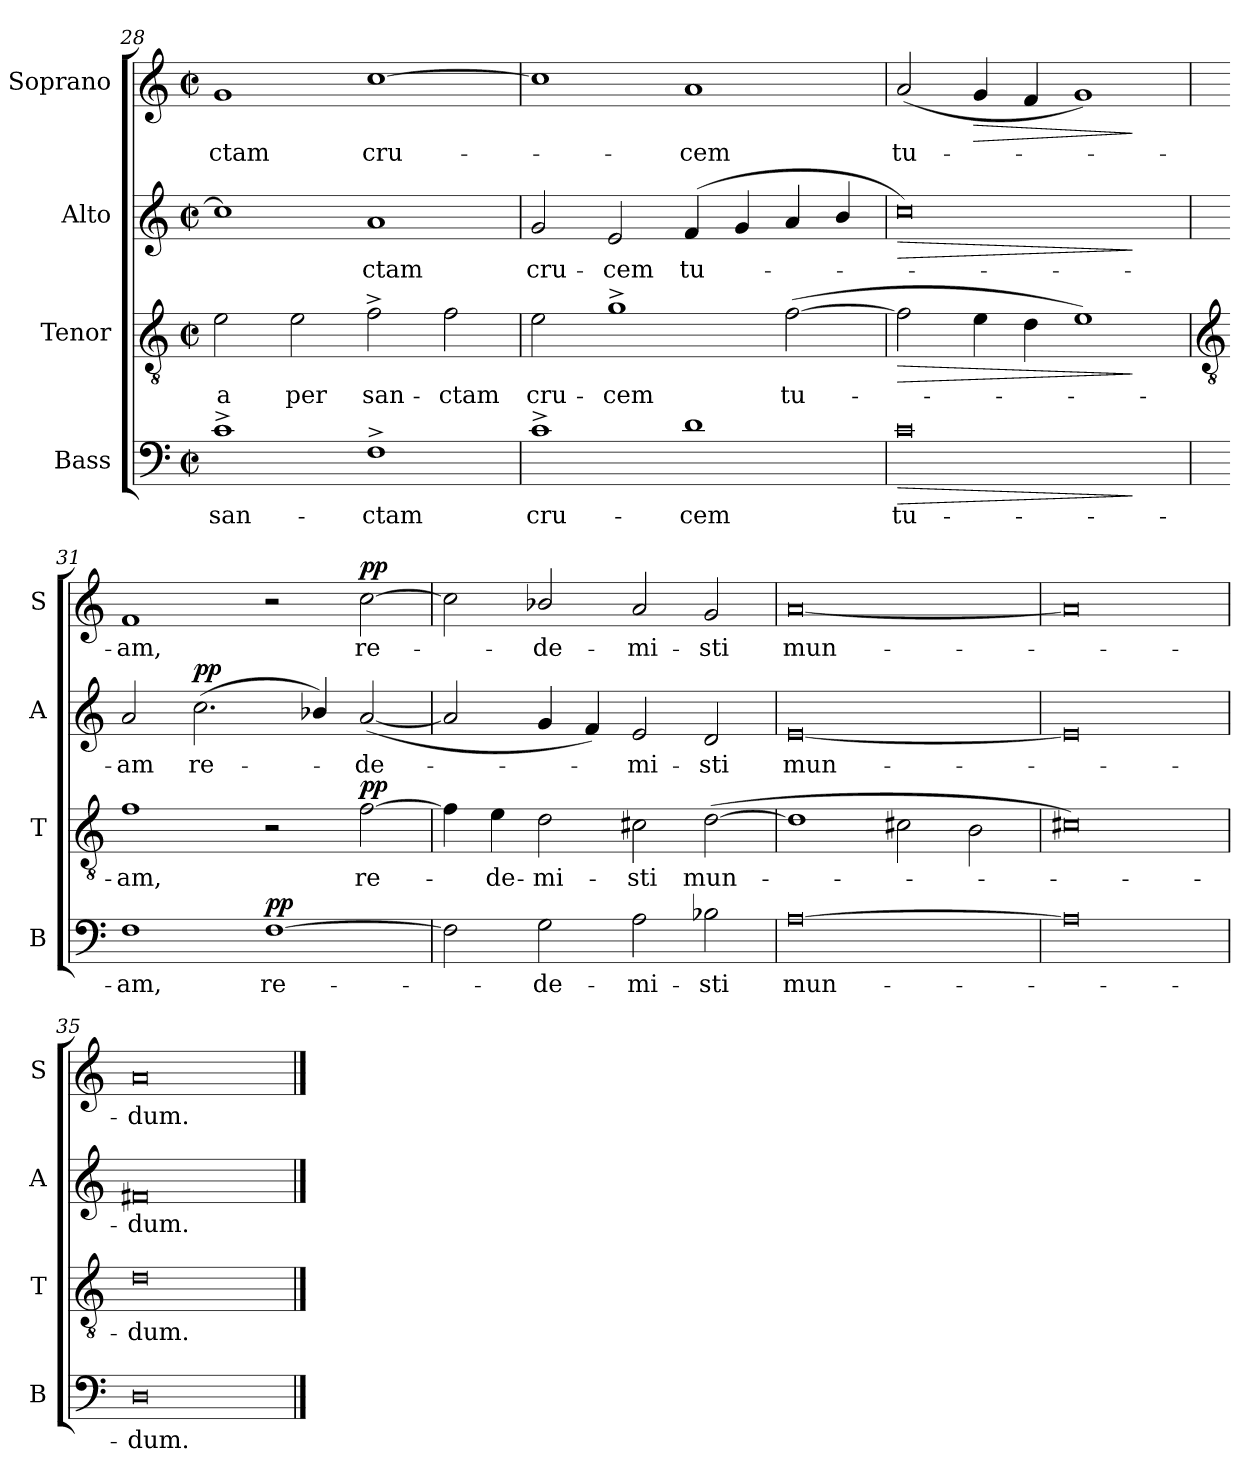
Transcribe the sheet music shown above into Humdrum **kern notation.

**kern	**text	**dynam	**kern	**text	**dynam	**kern	**text	**dynam	**kern	**text	**dynam
*part4	*part4	*part4	*part3	*part3	*part3	*part2	*part2	*part2	*part1	*part1	*part1
*staff4	*staff4	*staff4	*staff3	*staff3	*staff3	*staff2	*staff2	*staff2	*staff1	*staff1	*staff1
*I"Bass	*	*	*I"Tenor	*	*	*I"Alto	*	*	*I"Soprano	*	*
*I'B	*	*	*I'T	*	*	*I'A	*	*	*I'S	*	*
*clefF4	*	*	*clefGv2	*	*	*clefG2	*	*	*clefG2	*	*
*k[]	*	*	*k[]	*	*	*k[]	*	*	*k[]	*	*
*C:	*	*	*C:	*	*	*C:	*	*	*C:	*	*
*M4/2	*	*	*M4/2	*	*	*M4/2	*	*	*M4/2	*	*
*met(c|)	*	*	*met(c|)	*	*	*met(c|)	*	*	*met(c|)	*	*
=28	=28	=28	=28	=28	=28	=28	=28	=28	=28	=28	=28
!	!LO:LY:b	!	!	!LO:LY:b	!	!	!	!	!	!LO:LY:b	!
1c^\	san-	.	2e\	-a	.	1cc\]	.	.	1g/	ctam	.
!	!	!	!	!LO:LY:b	!	!	!	!	!	!	!
.	.	.	2e\	per	.	.	.	.	.	.	.
!	!LO:LY:b	!	!	!LO:LY:b	!	!	!LO:LY:b	!	!	!LO:LY:b	!
1F^\	-ctam	.	2f^\	san-	.	1a/	-ctam	.	[1cc\	cru-	.
!	!	!	!	!LO:LY:b	!	!	!	!	!	!	!
.	.	.	2f\	-ctam	.	.	.	.	.	.	.
=29	=29	=29	=29	=29	=29	=29	=29	=29	=29	=29	=29
!	!LO:LY:b	!	!	!LO:LY:b	!	!	!LO:LY:b	!	!	!	!
1c^\	cru-	.	2e\	cru-	.	2g/	cru-	.	1cc\]	.	.
!	!	!	!	!LO:LY:b	!	!	!LO:LY:b	!	!	!	!
.	.	.	1g^\	-cem	.	2e/	-cem	.	.	.	.
!	!LO:LY:b	!	!	!	!	!	!LO:LY:b	!	!	!LO:LY:b	!
1d\	-cem	.	.	.	.	(<4f/	tu-	.	1a/	cem	.
.	.	.	.	.	.	4g/	.	.	.	.	.
!	!	!	!	!LO:LY:b	!	!	!	!	!	!	!
.	.	.	(>[2f\	tu-	.	4a/	.	.	.	.	.
.	.	.	.	.	.	4b/	.	.	.	.	.
=30	=30	=30	=30	=30	=30	=30	=30	=30	=30	=30	=30
!	!LO:LY:b	!LO:HP:b	!	!	!LO:HP:b	!	!	!LO:HP:b	!	!LO:LY:b	!
0c	tu-	>	2f\]	.	>	0cc)	.	>	(<2a/	tu-	.
!	!	!	!	!	!	!	!	!	!	!	!LO:HP:b
.	.	.	4e\	.	.	.	.	.	4g/	.	>
.	.	.	4d\	.	.	.	.	.	4f/	.	.
.	.	.	1e\)	.	.	.	.	.	1g/)	.	.
.	.	]	.	.	]	.	.	]	.	.	]
!!LO:LB:g=z
=31	=31	=31	=31	=31	=31	=31	=31	=31	=31	=31	=31
*	*	*	*clefGv2	*	*	*	*	*	*	*	*
!	!LO:LY:b	!	!	!LO:LY:b	!	!	!LO:LY:b	!	!	!LO:LY:b	!
1F\	-am,	.	1f\	am,	.	2a/	am	.	1f/	am,	.
!	!	!	!	!	!	!	!LO:LY:b	!LO:DY:b	!	!	!
.	.	.	.	.	.	(<2.cc\	re-	pp	.	.	.
!	!LO:LY:b	!LO:DY:b	!	!	!	!	!	!	!	!	!
[1F\	re-	pp	2r	.	.	.	.	.	2r	.	.
.	.	.	.	.	.	4b-X/)	.	.	.	.	.
!	!	!	!	!LO:LY:b	!LO:DY:b	!	!LO:LY:b	!	!	!LO:LY:b	!LO:DY:b
.	.	.	[2f\	re-	pp	(<[2a/	de-	.	[2cc\	re-	pp
=32	=32	=32	=32	=32	=32	=32	=32	=32	=32	=32	=32
2F\]	.	.	4f\]	.	.	2a/]	.	.	2cc\]	.	.
!	!	!	!	!LO:LY:b	!	!	!	!	!	!	!
.	.	.	4e\	de-	.	.	.	.	.	.	.
!	!LO:LY:b	!	!	!LO:LY:b	!	!	!	!	!	!LO:LY:b	!
2G\	de-	.	2d\	-mi-	.	4g/	.	.	2b-X/	de-	.
.	.	.	.	.	.	4f/)	.	.	.	.	.
!	!LO:LY:b	!	!	!LO:LY:b	!	!	!LO:LY:b	!	!	!LO:LY:b	!
2A\	-mi-	.	2c#X\	-sti	.	2e/	mi-	.	2a/	-mi-	.
!	!LO:LY:b	!	!	!LO:LY:b	!	!	!LO:LY:b	!	!	!LO:LY:b	!
2B-X\	-sti	.	(>[2d\	mun-	.	2d/	-sti	.	2g/	-sti	.
=33	=33	=33	=33	=33	=33	=33	=33	=33	=33	=33	=33
!	!LO:LY:b	!	!	!	!	!	!LO:LY:b	!	!	!LO:LY:b	!
[0A	mun-	.	1d\]	.	.	[0e	mun-	.	[0a	mun-	.
.	.	.	2c#X\	.	.	.	.	.	.	.	.
.	.	.	2B\	.	.	.	.	.	.	.	.
=34	=34	=34	=34	=34	=34	=34	=34	=34	=34	=34	=34
0A]	.	.	0c#X)	.	.	0e]	.	.	0a]	.	.
=35	=35	=35	=35	=35	=35	=35	=35	=35	=35	=35	=35
!	!LO:LY:b	!	!	!LO:LY:b	!	!	!LO:LY:b	!	!	!LO:LY:b	!
0D	dum.	.	0d	dum.	.	0f#X	dum.	.	0a	dum.	.
==	==	==	==	==	==	==	==	==	==	==	==
*-	*-	*-	*-	*-	*-	*-	*-	*-	*-	*-	*-
